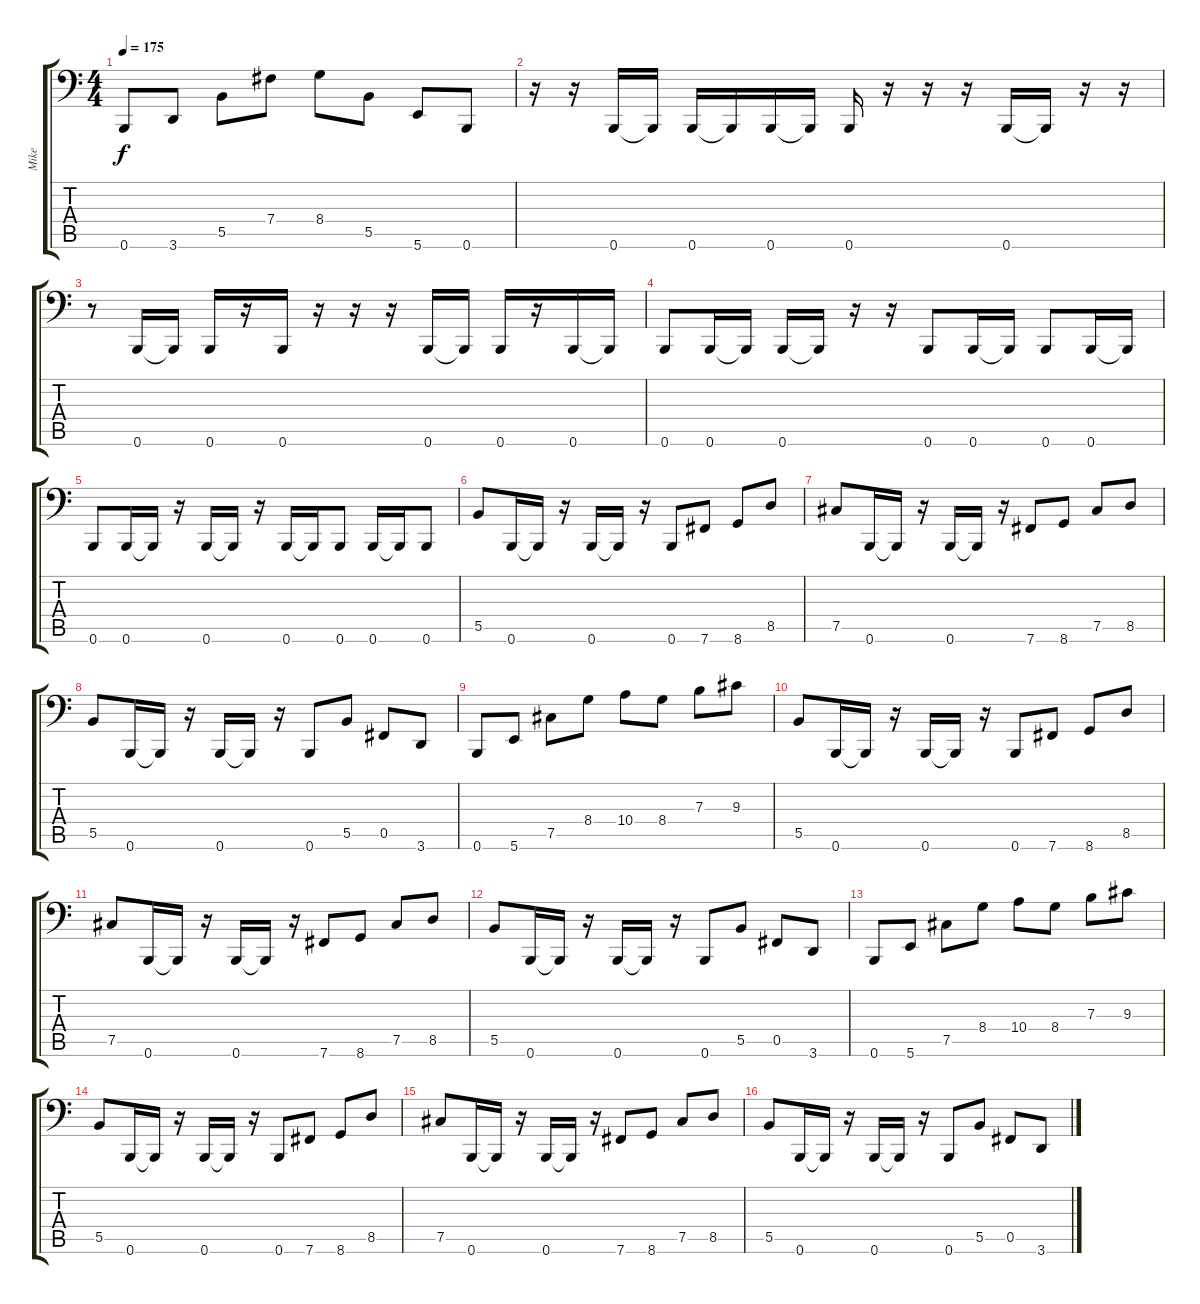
\track ("Mike" "Mike") {instrument electricbasspick}
\staff {score tabs}
\tuning (Db3 Ab2 E2 B1 Gb1 B0) {hide}
\ts (4 4)
\tempo 175
\clef f4
\ks c
0.6.8{dy f} 3.6.8 5.5.8 7.4.8 8.4.8 5.5.8 5.6.8 0.6.8 |
r.16 r.16 0.6.16 0.6{t}.16 0.6.16 0.6{t}.16 0.6.16 0.6{t}.16 0.6.16 r.16 r.16 r.16 0.6.16 0.6{t}.16 r.16 r.16 |
r.8 0.6.16 0.6{t}.16 0.6.16 r.16 0.6.16 r.16 r.16 r.16 0.6.16 0.6{t}.16 0.6.16 r.16 0.6.16 0.6{t}.16 |
0.6.8 0.6.16 0.6{t}.16 0.6.16 0.6{t}.16 r.16 r.16 0.6.8 0.6.16 0.6{t}.16 0.6.8 0.6.16 0.6{t}.16 |
0.6.8 0.6.16 0.6{t}.16 r.16 0.6.16 0.6{t}.16 r.16 0.6.16 0.6{t}.16 0.6.8 0.6.16 0.6{t}.16 0.6.8 |
5.5.8 0.6.16 0.6{t}.16 r.16 0.6.16 0.6{t}.16 r.16 0.6.8 7.6.8 8.6.8 8.5.8 |
7.5.8 0.6.16 0.6{t}.16 r.16 0.6.16 0.6{t}.16 r.16 7.6.8 8.6.8 7.5.8 8.5.8 |
5.5.8 0.6.16 0.6{t}.16 r.16 0.6.16 0.6{t}.16 r.16 0.6.8 5.5.8 0.5.8 3.6.8 |
0.6.8 5.6.8 7.5.8 8.4.8 10.4.8 8.4.8 7.3.8 9.3.8 |
5.5.8 0.6.16 0.6{t}.16 r.16 0.6.16 0.6{t}.16 r.16 0.6.8 7.6.8 8.6.8 8.5.8 |
7.5.8 0.6.16 0.6{t}.16 r.16 0.6.16 0.6{t}.16 r.16 7.6.8 8.6.8 7.5.8 8.5.8 |
5.5.8 0.6.16 0.6{t}.16 r.16 0.6.16 0.6{t}.16 r.16 0.6.8 5.5.8 0.5.8 3.6.8 |
0.6.8 5.6.8 7.5.8 8.4.8 10.4.8 8.4.8 7.3.8 9.3.8 |
5.5.8 0.6.16 0.6{t}.16 r.16 0.6.16 0.6{t}.16 r.16 0.6.8 7.6.8 8.6.8 8.5.8 |
7.5.8 0.6.16 0.6{t}.16 r.16 0.6.16 0.6{t}.16 r.16 7.6.8 8.6.8 7.5.8 8.5.8 |
5.5.8 0.6.16 0.6{t}.16 r.16 0.6.16 0.6{t}.16 r.16 0.6.8 5.5.8 0.5.8 3.6.8
